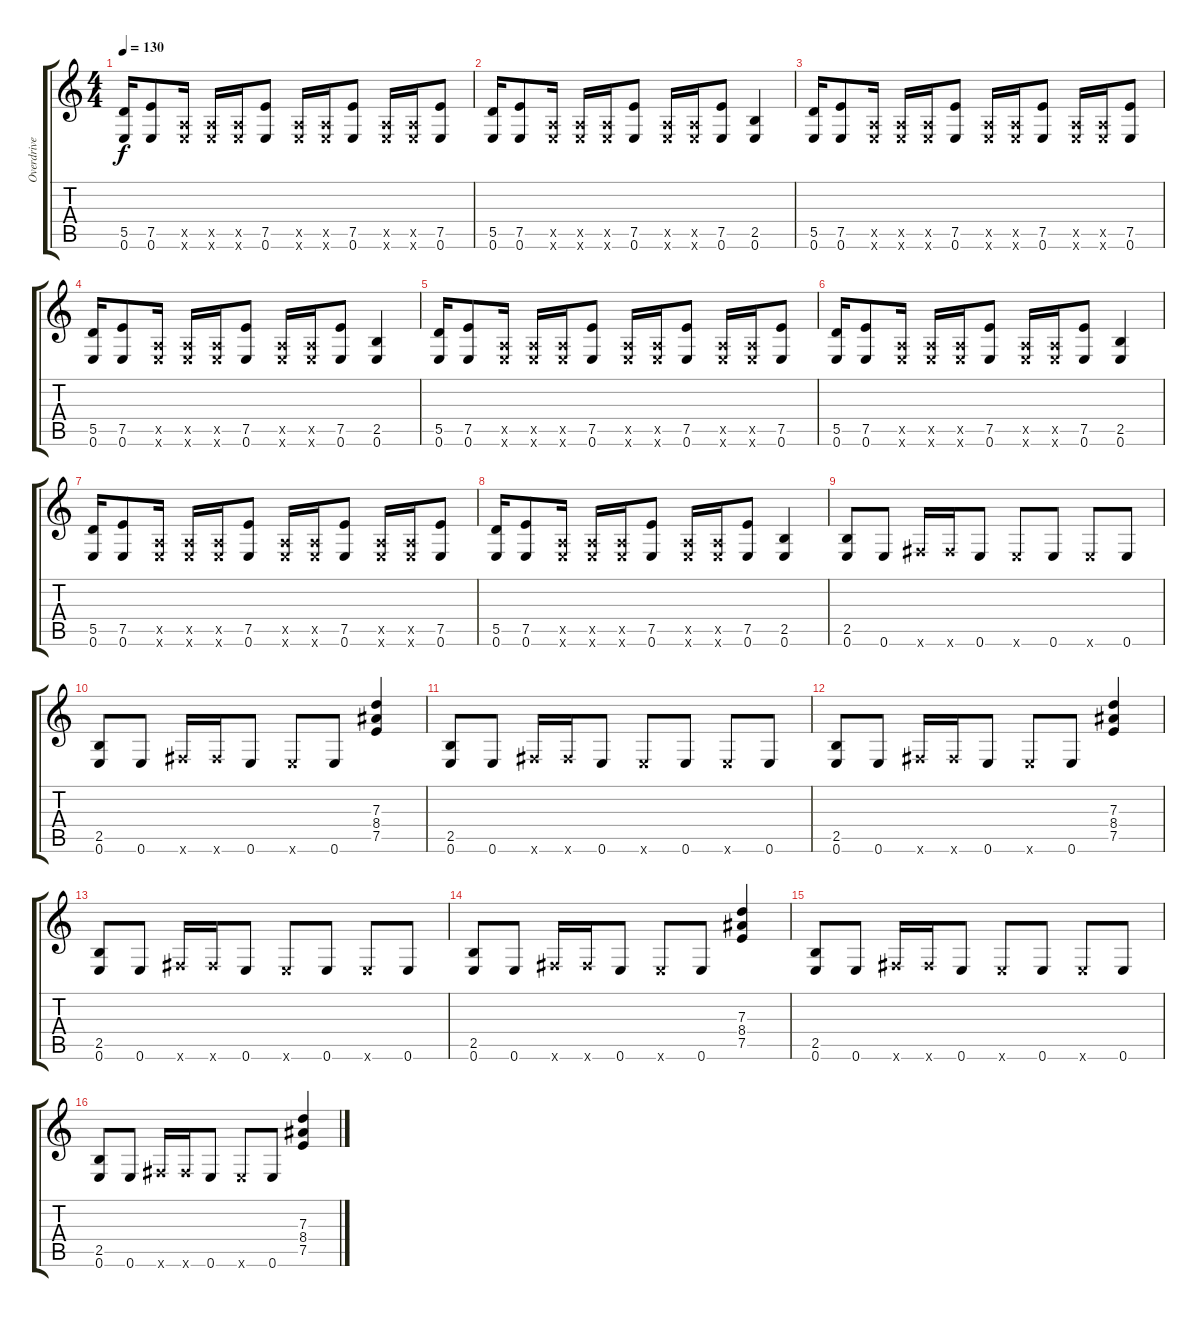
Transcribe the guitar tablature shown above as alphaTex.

\track ("Overdrive Guitar I" "Overdrive ") {instrument overdrivenguitar}
\staff {score tabs}
\tuning (E4 B3 G3 D3 A2 E2) {hide}
\ts (4 4)
\tempo 130
\clef g2
\ks c
(5.5 0.6).16{dy f} (7.5 0.6).8 (0.5{x} 0.6{x}).16 (0.5{x} 0.6{x}).16 (0.5{x} 0.6{x}).16 (7.5 0.6).8 (0.5{x} 0.6{x}).16 (0.5{x} 0.6{x}).16 (7.5 0.6).8 (0.5{x} 0.6{x}).16 (0.5{x} 0.6{x}).16 (7.5 0.6).8 |
(5.5 0.6).16 (7.5 0.6).8 (0.5{x} 0.6{x}).16 (0.5{x} 0.6{x}).16 (0.5{x} 0.6{x}).16 (7.5 0.6).8 (0.5{x} 0.6{x}).16 (0.5{x} 0.6{x}).16 (7.5 0.6).8 (2.5 0.6).4 |
(5.5 0.6).16 (7.5 0.6).8 (0.5{x} 0.6{x}).16 (0.5{x} 0.6{x}).16 (0.5{x} 0.6{x}).16 (7.5 0.6).8 (0.5{x} 0.6{x}).16 (0.5{x} 0.6{x}).16 (7.5 0.6).8 (0.5{x} 0.6{x}).16 (0.5{x} 0.6{x}).16 (7.5 0.6).8 |
(5.5 0.6).16 (7.5 0.6).8 (0.5{x} 0.6{x}).16 (0.5{x} 0.6{x}).16 (0.5{x} 0.6{x}).16 (7.5 0.6).8 (0.5{x} 0.6{x}).16 (0.5{x} 0.6{x}).16 (7.5 0.6).8 (2.5 0.6).4 |
(5.5 0.6).16 (7.5 0.6).8 (0.5{x} 0.6{x}).16 (0.5{x} 0.6{x}).16 (0.5{x} 0.6{x}).16 (7.5 0.6).8 (0.5{x} 0.6{x}).16 (0.5{x} 0.6{x}).16 (7.5 0.6).8 (0.5{x} 0.6{x}).16 (0.5{x} 0.6{x}).16 (7.5 0.6).8 |
(5.5 0.6).16 (7.5 0.6).8 (0.5{x} 0.6{x}).16 (0.5{x} 0.6{x}).16 (0.5{x} 0.6{x}).16 (7.5 0.6).8 (0.5{x} 0.6{x}).16 (0.5{x} 0.6{x}).16 (7.5 0.6).8 (2.5 0.6).4 |
(5.5 0.6).16 (7.5 0.6).8 (0.5{x} 0.6{x}).16 (0.5{x} 0.6{x}).16 (0.5{x} 0.6{x}).16 (7.5 0.6).8 (0.5{x} 0.6{x}).16 (0.5{x} 0.6{x}).16 (7.5 0.6).8 (0.5{x} 0.6{x}).16 (0.5{x} 0.6{x}).16 (7.5 0.6).8 |
(5.5 0.6).16 (7.5 0.6).8 (0.5{x} 0.6{x}).16 (0.5{x} 0.6{x}).16 (0.5{x} 0.6{x}).16 (7.5 0.6).8 (0.5{x} 0.6{x}).16 (0.5{x} 0.6{x}).16 (7.5 0.6).8 (2.5 0.6).4 |
(2.5 0.6).8 0.6.8 2.6{x}.16 2.6{x}.16 0.6.8 0.6{x}.8 0.6.8 0.6{x}.8 0.6.8 |
(2.5 0.6).8 0.6.8 2.6{x}.16 2.6{x}.16 0.6.8 0.6{x}.8 0.6.8 (7.3 8.4 7.5).4 |
(2.5 0.6).8 0.6.8 2.6{x}.16 2.6{x}.16 0.6.8 0.6{x}.8 0.6.8 0.6{x}.8 0.6.8 |
(2.5 0.6).8 0.6.8 2.6{x}.16 2.6{x}.16 0.6.8 0.6{x}.8 0.6.8 (7.3 8.4 7.5).4 |
(2.5 0.6).8 0.6.8 2.6{x}.16 2.6{x}.16 0.6.8 0.6{x}.8 0.6.8 0.6{x}.8 0.6.8 |
(2.5 0.6).8 0.6.8 2.6{x}.16 2.6{x}.16 0.6.8 0.6{x}.8 0.6.8 (7.3 8.4 7.5).4 |
(2.5 0.6).8 0.6.8 2.6{x}.16 2.6{x}.16 0.6.8 0.6{x}.8 0.6.8 0.6{x}.8 0.6.8 |
(2.5 0.6).8 0.6.8 2.6{x}.16 2.6{x}.16 0.6.8 0.6{x}.8 0.6.8 (7.3 8.4 7.5).4
